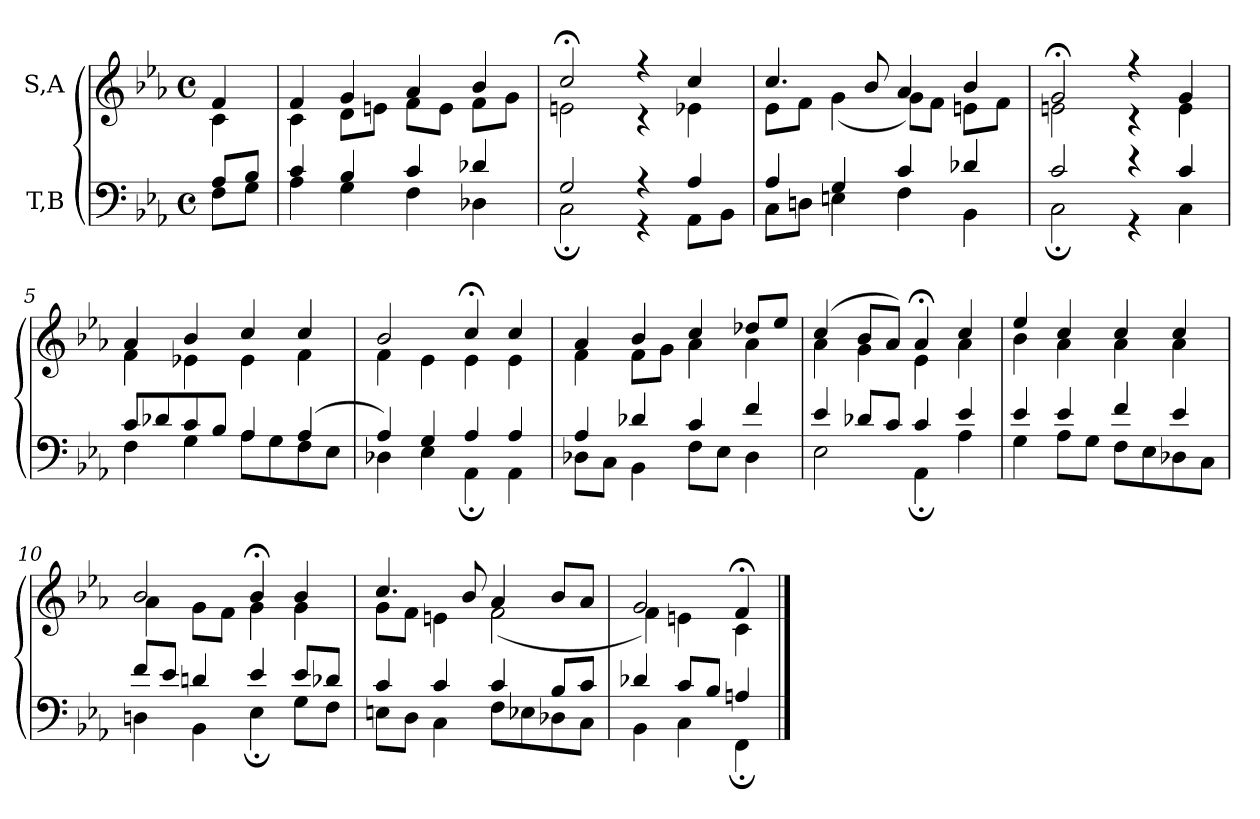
**kern	**kern
*part2	*part1
*staff2	*staff1
*I"T,B	*I"S,A
*clefF4	*clefG2
*k[b-e-a-]	*k[b-e-a-]
*M4/4	*M4/4
*met(c)	*met(c)
=	=
*^	*^
8A-L	8FL	4f	4c
8B-J	8GJ	.	.
=1	=1	=1	=1
4c	4A-	4f	4c
4B-	4G	4g	8dL
.	.	.	8enJ
4c	4F	4a-	8fL
.	.	.	8eJ
4d-X	4D-X	4b-	8fL
.	.	.	8gJ
=2	=2	=2	=2
2G	2C;	2cc;<	2en
4r	4r	4r	4r
4A-	8AA-L	4cc	4e-X
.	8BB-J	.	.
=3	=3	=3	=3
4A-	8CL	4.cc	8e-L
.	8DnJ	.	8fJ
4G	4En	.	(<4g
.	.	8b-	.
4c	4F	4a-	8gL)
.	.	.	8fJ
4d-X	4BB-	4b-	8enL
.	.	.	8fJ
=4	=4	=4	=4
2c	2C;	2g;<	2en
4r	4r	4r	4r
4c	4C	4g	4e
=5	=5	=5	=5
8cL	4F	4a-	4f
8d-X	.	.	.
8c	4G	4b-	4e-X
8B-J	.	.	.
4A-	8A-L	4cc	4e-
.	8G	.	.
(>4A-	8F	4cc	4f
.	8E-J	.	.
=6	=6	=6	=6
4A-)	4D-X	2b-	4f
4G	4E-	.	4e-
4A-	4AA-;	4cc;<	4e-
4A-	4AA-	4cc	4e-
=7	=7	=7	=7
4A-	8D-XL	4a-	4f
.	8CJ	.	.
4d-X	4BB-	4b-	8fL
.	.	.	8gJ
4c	8FL	4cc	4a-
.	8E-J	.	.
4f	4D-	8dd-XL	4a-
.	.	8ee-J	.
=8	=8	=8	=8
4e-	2E-	(>4cc	4a-
8d-XL	.	8b-L	4g
8cJ	.	8a-J)	.
4c	4AA-;	4a-;<	4e-
4e-	4A-	4cc	4a-
=9	=9	=9	=9
4e-	4G	4ee-	4b-
4e-	8A-L	4cc	4a-
.	8GJ	.	.
4f	8FL	4cc	4a-
.	8E-	.	.
4e-	8D-X	4cc	4a-
.	8CJ	.	.
=10	=10	=10	=10
8fL	4Dn	2b-	4a-
8e-J	.	.	.
4dn	4BB-	.	8gL
.	.	.	8fJ
4e-	4E-;	4b-;<	4g
8e-L	8GL	4b-	4g
8d-XJ	8FJ	.	.
=11	=11	=11	=11
4c	8EnL	4.cc	8gL
.	8DJ	.	8fJ
4c	4C	.	4en
.	.	8b-	.
4c	8FL	4a-	(<2f
.	8E-X	.	.
8B-L	8D-X	8b-L	.
8cJ	8CJ	8a-J	.
=420	=420	=420	=420
4d-X	4BB-	2g	4f)
8cL	4C	.	4en
8B-J	.	.	.
4An	4FF;	4f;<	4c
*v	*v	*	*
*	*v	*v
==	==
*-	*-
